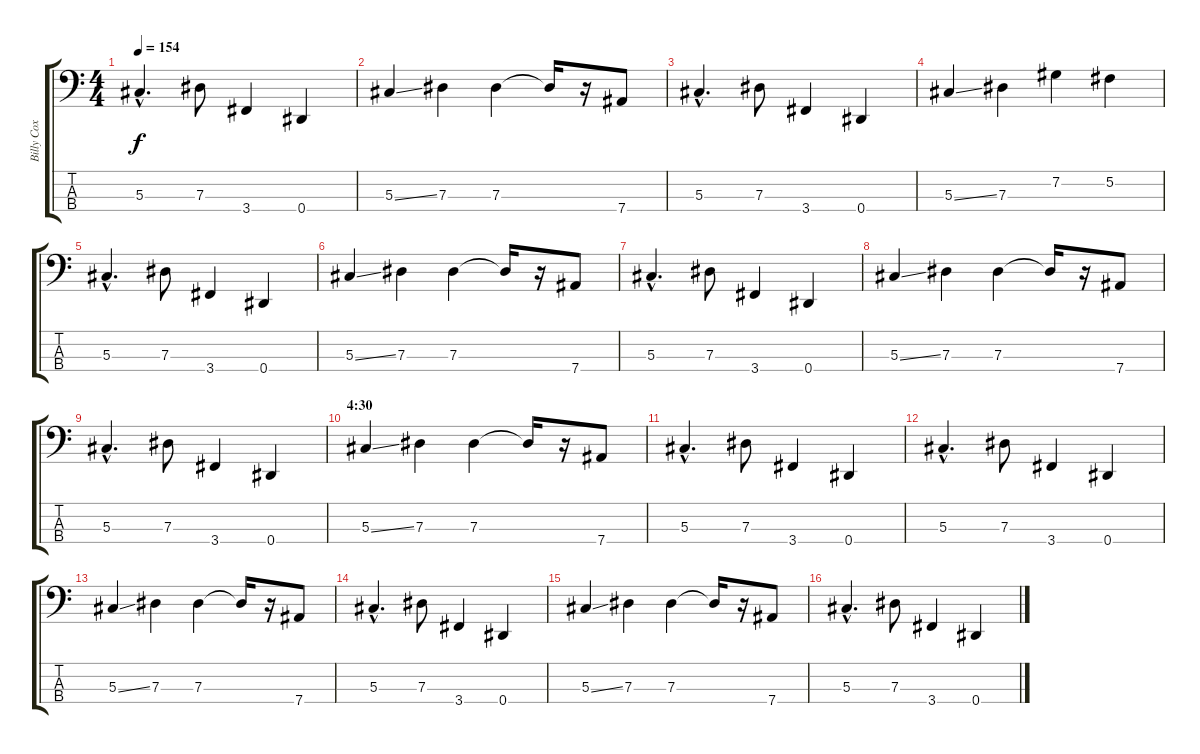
\track ("Billy Cox" "Billy Cox") {instrument electricbassfinger}
\staff {score tabs}
\tuning (Gb2 Db2 Ab1 Eb1) {hide}
\ts (4 4)
\tempo 154
\clef f4
\ks c
5.3{hac}.4{d dy f} 7.3.8 3.4.4 0.4.4 |
5.3{ss}.4 7.3.4 7.3.4 7.3{t}.16 r.16 7.4.8 |
5.3{hac}.4{d} 7.3.8 3.4.4 0.4.4 |
5.3{ss}.4 7.3.4 7.2.4 5.2.4 |
5.3{hac}.4{d} 7.3.8 3.4.4 0.4.4 |
5.3{ss}.4 7.3.4 7.3.4 7.3{t}.16 r.16 7.4.8 |
5.3{hac}.4{d} 7.3.8 3.4.4 0.4.4 |
5.3{ss}.4 7.3.4 7.3.4 7.3{t}.16 r.16 7.4.8 |
5.3{hac}.4{d} 7.3.8 3.4.4 0.4.4 |
\section ("" "4:30")
5.3{ss}.4 7.3.4 7.3.4 7.3{t}.16 r.16 7.4.8 |
5.3{hac}.4{d} 7.3.8 3.4.4 0.4.4 |
5.3{hac}.4{d} 7.3.8 3.4.4 0.4.4 |
5.3{ss}.4 7.3.4 7.3.4 7.3{t}.16 r.16 7.4.8 |
5.3{hac}.4{d} 7.3.8 3.4.4 0.4.4 |
5.3{ss}.4 7.3.4 7.3.4 7.3{t}.16 r.16 7.4.8 |
5.3{hac}.4{d} 7.3.8 3.4.4 0.4.4
